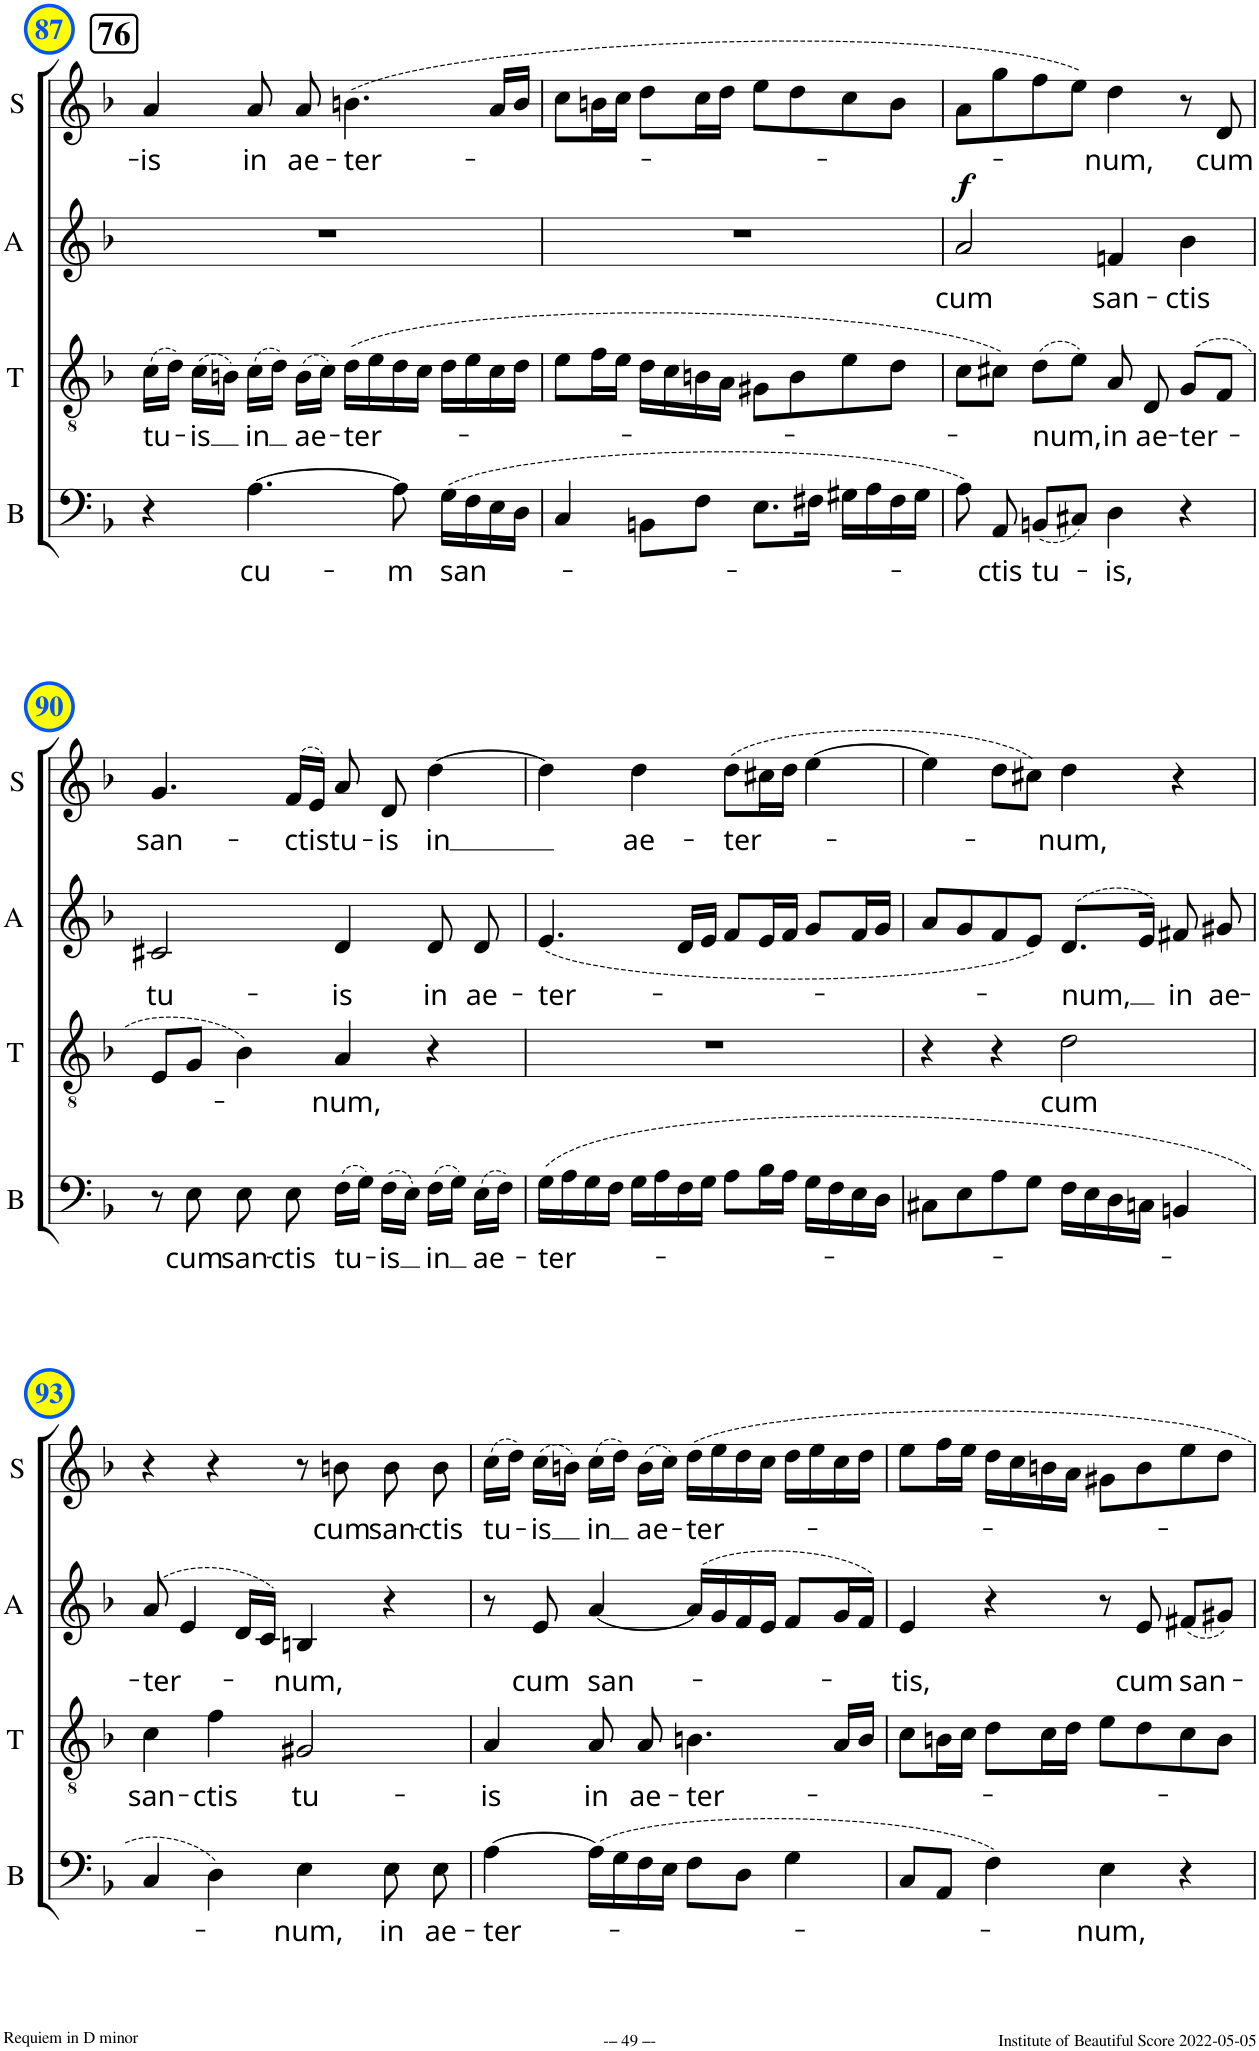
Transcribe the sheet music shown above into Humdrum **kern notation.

**kern	**text	**kern	**text	**kern	**text	**dynam	**kern	**text
*part4	*part4	*part3	*part3	*part2	*part2	*part2	*part1	*part1
*staff4	*staff4	*staff3	*staff3	*staff2	*staff2	*staff2	*staff1	*staff1
*I"B	*	*I"T	*	*I"A	*	*	*I"S	*
*I'B	*	*I'T	*	*I'A	*	*	*I'S	*
!!LO:PB:g=z
*clefF4	*	*clefGv2	*	*clefG2	*	*	*clefG2	*
*k[b-]	*	*k[b-]	*	*k[b-]	*	*	*k[b-]	*
*M4/4	*	*M4/4	*	*M4/4	*	*	*M4/4	*
*met(c)	*	*met(c)	*	*met(c)	*	*	*met(c)	*
!!LO:REH:place=s1:a:B:cj:fs=14:t=76
=87	=87	=87	=87	=87	=87	=87	=87	=87
!	!	!	!LO:LY:b	!	!	!	!	!LO:LY:b
4r	.	(16c\LL	tu-	1r	.	.	4a/	-is
.	.	16d\JJ)	.	.	.	.	.	.
!	!	!	!LO:LY:b	!	!	!	!	!
.	.	(16c\LL	-is	.	.	.	.	.
.	.	16Bn\JJ)	.	.	.	.	.	.
!	!LO:LY:b	!	!LO:LY:b	!	!	!	!	!LO:LY:b
[4.A\	cu-	(16c\LL	in	.	.	.	8a/	in
.	.	16d\JJ)	.	.	.	.	.	.
!	!	!	!LO:LY:b	!	!	!	!	!LO:LY:b
.	.	(16B\LL	ae-	.	.	.	8a/	ae-
.	.	16c\JJ)	.	.	.	.	.	.
!	!	!	!LO:LY:b	!	!	!	!	!LO:LY:b
.	.	(16d\LL	-ter-	.	.	.	(>4.bn\	-ter-
.	.	16e\	.	.	.	.	.	.
!	!LO:LY:b	!	!	!	!	!	!	!
8A\]	-m	16d\	.	.	.	.	.	.
.	.	16c\JJ	.	.	.	.	.	.
!	!LO:LY:b	!	!	!	!	!	!	!
(16G\LL	san-	16d\LL	.	.	.	.	.	.
16F\	.	16e\	.	.	.	.	.	.
16E\	.	16c\	.	.	.	.	16a/LL	.
16D\JJ	.	16d\JJ	.	.	.	.	16b/JJ	.
=88	=88	=88	=88	=88	=88	=88	=88	=88
4C/	.	8e\L	.	1r	.	.	8cc\L	.
.	.	16f\L	.	.	.	.	16bn\L	.
.	.	16e\JJ	.	.	.	.	16cc\JJ	.
8BBn\L	.	16d\LL	.	.	.	.	8dd\L	.
.	.	16c\	.	.	.	.	.	.
8F\J	.	16Bn\	.	.	.	.	16cc\L	.
.	.	16A\JJ	.	.	.	.	16dd\JJ	.
8.E\L	.	8G#X\L	.	.	.	.	8ee\L	.
.	.	8B\	.	.	.	.	8dd\	.
16F#X\Jk	.	.	.	.	.	.	.	.
16G#X\LL	.	8e\	.	.	.	.	8cc\	.
16A\	.	.	.	.	.	.	.	.
16F#\	.	8d\J	.	.	.	.	8b\J	.
16G#\JJ	.	.	.	.	.	.	.	.
=89	=89	=89	=89	=89	=89	=89	=89	=89
!	!	!	!	!	!LO:LY:b	!LO:DY:a	!	!
8A\)	.	8c\L	.	2a/	cum	f	8a\L	.
!	!LO:LY:b	!	!	!	!	!	!	!
8AA/	-ctis	8c#X\J)	.	.	.	.	8gg\	.
!	!LO:LY:b	!	!LO:LY:b	!	!	!	!	!
(8BBn/L	tu-	(8d\L	-num,	.	.	.	8ff\	.
8C#X/J)	.	8e\J)	.	.	.	.	8ee\J)	.
!	!LO:LY:b	!	!LO:LY:b	!	!LO:LY:b	!	!	!LO:LY:b
4D\	-is,	8A/	in	4fn/	san-	.	4dd\	-num,
!	!	!	!LO:LY:b	!	!	!	!	!
.	.	8D/	ae-	.	.	.	.	.
!	!	!	!LO:LY:b	!	!LO:LY:b	!	!	!
4r	.	(8G/L	-ter-	4b-\	-ctis	.	8r	.
!	!	!	!	!	!	!	!	!LO:LY:b
.	.	8F/J	.	.	.	.	8d/	cum
!!LO:LB:g=z
=90	=90	=90	=90	=90	=90	=90	=90	=90
!	!	!	!	!	!LO:LY:b	!	!	!LO:LY:b
8r	.	8E/L	.	2c#X/	tu-	.	4.g/	san-
!	!LO:LY:b	!	!	!	!	!	!	!
8E\	cum	8G/J	.	.	.	.	.	.
!	!LO:LY:b	!	!	!	!	!	!	!
8E\	san-	4B-\)	.	.	.	.	.	.
!	!LO:LY:b	!	!	!	!	!	!	!LO:LY:b
8E\	-ctis	.	.	.	.	.	(>16f/LL	-ctis
.	.	.	.	.	.	.	16e/JJ)	.
!	!LO:LY:b	!	!LO:LY:b	!	!LO:LY:b	!	!	!LO:LY:b
(16F\LL	tu-	4A/	-num,	4d/	-is	.	8a/	tu-
16G\JJ)	.	.	.	.	.	.	.	.
!	!LO:LY:b	!	!	!	!	!	!	!LO:LY:b
(16F\LL	-is	.	.	.	.	.	8d/	-is
16E\JJ)	.	.	.	.	.	.	.	.
!	!LO:LY:b	!	!	!	!LO:LY:b	!	!	!LO:LY:b
(16F\LL	in	4r	.	8d/	in	.	[4dd\	in
16G\JJ)	.	.	.	.	.	.	.	.
!	!LO:LY:b	!	!	!	!LO:LY:b	!	!	!
(16E\LL	ae-	.	.	8d/	ae-	.	.	.
16F\JJ)	.	.	.	.	.	.	.	.
=91	=91	=91	=91	=91	=91	=91	=91	=91
!	!LO:LY:b	!	!	!	!LO:LY:b	!	!	!
(>16G\LL	-ter-	1r	.	(4.e/	-ter-	.	4dd\]	.
16A\	.	.	.	.	.	.	.	.
16G\	.	.	.	.	.	.	.	.
16F\JJ	.	.	.	.	.	.	.	.
!	!	!	!	!	!	!	!	!LO:LY:b
16G\LL	.	.	.	.	.	.	4dd\	ae-
16A\	.	.	.	.	.	.	.	.
16F\	.	.	.	16d/LL	.	.	.	.
16G\JJ	.	.	.	16e/JJ	.	.	.	.
!	!	!	!	!	!	!	!	!LO:LY:b
8A\L	.	.	.	8f/L	.	.	(>8dd\L	-ter-
16B-\L	.	.	.	16e/L	.	.	16cc#X\L	.
16A\JJ	.	.	.	16f/JJ	.	.	16dd\JJ	.
16G\LL	.	.	.	8g/L	.	.	[4ee\	.
16F\	.	.	.	.	.	.	.	.
16E\	.	.	.	16f/L	.	.	.	.
16D\JJ	.	.	.	16g/JJ	.	.	.	.
=92	=92	=92	=92	=92	=92	=92	=92	=92
8C#X\L	.	4r	.	8a/L	.	.	4ee\]	.
8E\	.	.	.	8g/	.	.	.	.
8A\	.	4r	.	8f/	.	.	8dd\L	.
8G\J	.	.	.	8e/J)	.	.	8cc#X\J)	.
!	!	!	!LO:LY:b	!	!LO:LY:b	!	!	!LO:LY:b
16F\LL	.	2d\	cum	(>8.d/L	-num,	.	4dd\	-num,
16E\	.	.	.	.	.	.	.	.
16D\	.	.	.	.	.	.	.	.
16Cn\JJ	.	.	.	16e/Jk)	.	.	.	.
!	!	!	!	!	!LO:LY:b	!	!	!
4BBn/	.	.	.	8f#X/	in	.	4r	.
!	!	!	!	!	!LO:LY:b	!	!	!
.	.	.	.	8g#X/	ae-	.	.	.
!!LO:LB:g=z
=93	=93	=93	=93	=93	=93	=93	=93	=93
!	!	!	!LO:LY:b	!	!LO:LY:b	!	!	!
4C/	.	4c\	san-	(>8a/	-ter-	.	4r	.
.	.	.	.	4e/	.	.	.	.
!	!	!	!LO:LY:b	!	!	!	!	!
4D\)	.	4f\	-ctis	.	.	.	4r	.
.	.	.	.	16d/LL	.	.	.	.
.	.	.	.	16c/JJ)	.	.	.	.
!	!LO:LY:b	!	!LO:LY:b	!	!LO:LY:b	!	!	!
4E'~\	-num,	2G#X/	tu-	4Bn/	-num,	.	8r	.
!	!	!	!	!	!	!	!	!LO:LY:b
.	.	.	.	.	.	.	8bn\	cum
!	!LO:LY:b	!	!	!	!	!	!	!LO:LY:b
8E\	in	.	.	4r	.	.	8b\	san-
!	!LO:LY:b	!	!	!	!	!	!	!LO:LY:b
8E\	ae-	.	.	.	.	.	8b\	-ctis
=94	=94	=94	=94	=94	=94	=94	=94	=94
!	!LO:LY:b	!	!LO:LY:b	!	!	!	!	!LO:LY:b
[4A\	-ter-	4A/	-is	8r	.	.	(16cc\LL	tu-
.	.	.	.	.	.	.	16dd\JJ)	.
!	!	!	!	!	!LO:LY:b	!	!	!LO:LY:b
.	.	.	.	8e/	cum	.	(16cc\LL	-is
.	.	.	.	.	.	.	16bn\JJ)	.
!	!	!	!LO:LY:b	!	!LO:LY:b	!	!	!LO:LY:b
(16A\LL]	.	8A/	in	[4a/	san-	.	(16cc\LL	in
16G\	.	.	.	.	.	.	16dd\JJ)	.
!	!	!	!LO:LY:b	!	!	!	!	!LO:LY:b
16F\	.	8A/	ae-	.	.	.	(16b\LL	ae-
16E\JJ	.	.	.	.	.	.	16cc\JJ)	.
!	!	!	!LO:LY:b	!	!	!	!	!LO:LY:b
8F\L	.	4.Bn\	-ter-	(>16a/LL]	.	.	16dd\LL	-ter-
.	.	.	.	16g/	.	.	16ee\	.
8D\J	.	.	.	16f/	.	.	16dd\	.
.	.	.	.	16e/JJ	.	.	16cc\JJ	.
4G\	.	.	.	8f/L	.	.	16dd\LL	.
.	.	.	.	.	.	.	16ee\	.
.	.	16A/LL	.	16g/L	.	.	16cc\	.
.	.	16B/JJ	.	16f/JJ)	.	.	16dd\JJ	.
=95	=95	=95	=95	=95	=95	=95	=95	=95
!	!	!	!	!	!LO:LY:b	!	!	!
8C/L	.	8c\L	.	4e/	-tis,	.	8ee\L	.
8AA/J	.	16Bn\L	.	.	.	.	16ff\L	.
.	.	16c\JJ	.	.	.	.	16ee\JJ	.
4F\)	.	8d\L	.	4r	.	.	16dd\LL	.
.	.	.	.	.	.	.	16cc\	.
.	.	16c\L	.	.	.	.	16bn\	.
.	.	16d\JJ	.	.	.	.	16a\JJ	.
!	!LO:LY:b	!	!	!	!	!	!	!
4E\	-num,	8e\L	.	8r	.	.	8g#X\L	.
!	!	!	!	!	!LO:LY:b	!	!	!
.	.	8d\	.	8e/	cum	.	8b\	.
!	!	!	!	!	!LO:LY:b	!	!	!
4r	.	8c\	.	(8f#X/L	san-	.	8ee\	.
.	.	8B\J	.	8g#X/J)	.	.	8dd\J	.
=	=	=	=	=	=	=	=	=
*-	*-	*-	*-	*-	*-	*-	*-	*-
